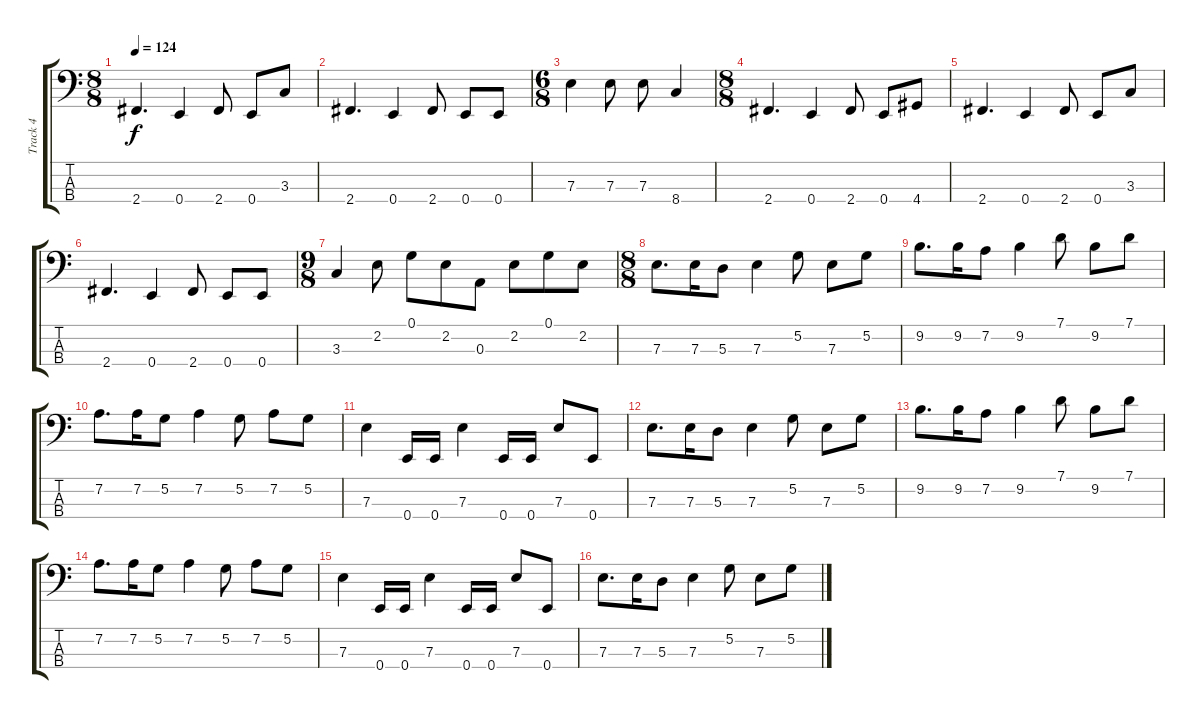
\track ("Track 4" "Track 4") {instrument electricbassfinger bank 115}
\staff {score tabs}
\tuning (G2 D2 A1 E1) {hide}
\ts (8 8)
\tempo 124
\clef f4
\ks c
2.4.4{d dy f} 0.4.4 2.4.8 0.4.8 3.3.8 |
2.4.4{d} 0.4.4 2.4.8 0.4.8 0.4.8 |
\ts (6 8)
7.3.4 7.3.8 7.3.8 8.4.4 |
\ts (8 8)
2.4.4{d} 0.4.4 2.4.8 0.4.8 4.4.8 |
2.4.4{d} 0.4.4 2.4.8 0.4.8 3.3.8 |
2.4.4{d} 0.4.4 2.4.8 0.4.8 0.4.8 |
\ts (9 8)
3.3.4 2.2.8 0.1.8 2.2.8 0.3.8 2.2.8 0.1.8 2.2.8 |
\ts (8 8)
7.3.8{d} 7.3.16 5.3.8 7.3.4 5.2.8 7.3.8 5.2.8 |
9.2.8{d} 9.2.16 7.2.8 9.2.4 7.1.8 9.2.8 7.1.8 |
7.2.8{d} 7.2.16 5.2.8 7.2.4 5.2.8 7.2.8 5.2.8 |
7.3.4 0.4.16 0.4.16 7.3.4 0.4.16 0.4.16 7.3.8 0.4.8 |
7.3.8{d} 7.3.16 5.3.8 7.3.4 5.2.8 7.3.8 5.2.8 |
9.2.8{d} 9.2.16 7.2.8 9.2.4 7.1.8 9.2.8 7.1.8 |
7.2.8{d} 7.2.16 5.2.8 7.2.4 5.2.8 7.2.8 5.2.8 |
7.3.4 0.4.16 0.4.16 7.3.4 0.4.16 0.4.16 7.3.8 0.4.8 |
7.3.8{d} 7.3.16 5.3.8 7.3.4 5.2.8 7.3.8 5.2.8
